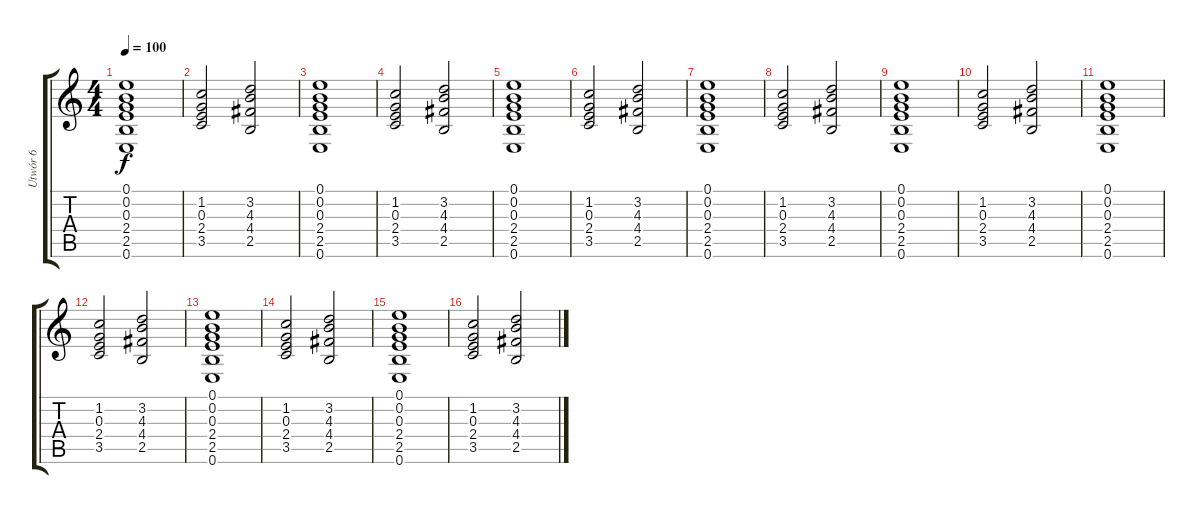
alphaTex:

\track ("Utwór 6" "Utwór 6") {instrument lead3calliope}
\staff {score tabs}
\tuning (E5 B4 G4 D4 A3 E3) {hide}
\ts (4 4)
\tempo 100
\clef g2
\ks c
(0.1 0.2 0.3 2.4 2.5 0.6).1{dy f} |
(1.2 0.3 2.4 3.5).2 (3.2 4.3 4.4 2.5).2 |
(0.1 0.2 0.3 2.4 2.5 0.6).1 |
(1.2 0.3 2.4 3.5).2 (3.2 4.3 4.4 2.5).2 |
(0.1 0.2 0.3 2.4 2.5 0.6).1 |
(1.2 0.3 2.4 3.5).2 (3.2 4.3 4.4 2.5).2 |
(0.1 0.2 0.3 2.4 2.5 0.6).1 |
(1.2 0.3 2.4 3.5).2 (3.2 4.3 4.4 2.5).2 |
(0.1 0.2 0.3 2.4 2.5 0.6).1 |
(1.2 0.3 2.4 3.5).2 (3.2 4.3 4.4 2.5).2 |
(0.1 0.2 0.3 2.4 2.5 0.6).1 |
(1.2 0.3 2.4 3.5).2 (3.2 4.3 4.4 2.5).2 |
(0.1 0.2 0.3 2.4 2.5 0.6).1 |
(1.2 0.3 2.4 3.5).2 (3.2 4.3 4.4 2.5).2 |
(0.1 0.2 0.3 2.4 2.5 0.6).1 |
(1.2 0.3 2.4 3.5).2 (3.2 4.3 4.4 2.5).2
